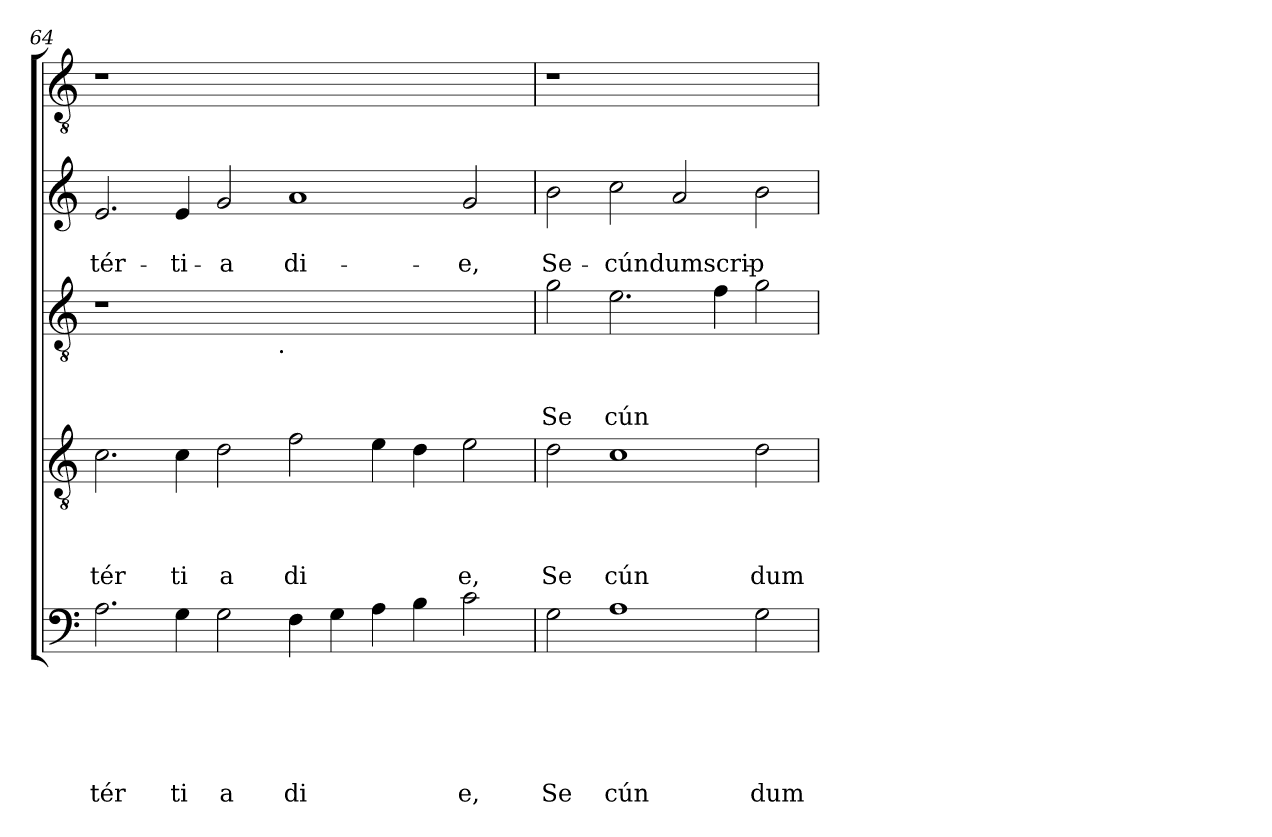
**kern	**text	**text	**text	**text	**text	**text	**kern	**text	**text	**text	**text	**kern	**text	**text	**text	**kern	**text	**text	**kern
*part5	*part5	*part5	*part5	*part5	*part5	*part5	*part4	*part4	*part4	*part4	*part4	*part3	*part3	*part3	*part3	*part2	*part2	*part2	*part1
*staff5	*staff5	*staff5	*staff5	*staff5	*staff5	*staff5	*staff4	*staff4	*staff4	*staff4	*staff4	*staff3	*staff3	*staff3	*staff3	*staff2	*staff2	*staff2	*staff1
*clefF4	*	*	*	*	*	*	*clefGv2	*	*	*	*	*clefGv2	*	*	*	*clefG2	*	*	*clefGv2
*k[]	*	*	*	*	*	*	*k[]	*	*	*	*	*k[]	*	*	*	*k[]	*	*	*k[]
*C:	*	*	*	*	*	*	*C:	*	*	*	*	*C:	*	*	*	*C:	*	*	*C:
=64	=64	=64	=64	=64	=64	=64	=64	=64	=64	=64	=64	=64	=64	=64	=64	=64	=64	=64	=64
!	!	!	!	!	!	!LO:LY:b	!	!	!	!	!LO:LY:b	!	!	!	!	!	!	!LO:LY:b	!
2.A\	.	.	.	.	.	tér	2.c\	.	.	.	tér	1r	.	.	.	2.e/	.	tér-	1r
!	!	!	!	!	!	!LO:LY:b	!	!	!	!	!LO:LY:b	!	!	!	!	!	!	!LO:LY:b	!
4G\	.	.	.	.	.	ti	4c\	.	.	.	ti	.	.	.	.	4e/	.	-ti-	.
!	!	!	!	!	!	!LO:LY:b	!	!	!	!	!LO:LY:b	!	!	!	!	!	!	!LO:LY:b	!
2G\	.	.	.	.	.	a	2d\	.	.	.	a	4...ryy	.	.	.	2g/	.	-a	0ryy
!	!	!	!	!	!	!	!	!	!	!	!	!LO:TX:b:t=.	!	!	!	!	!	!	!
.	.	.	.	.	.	.	.	.	.	.	.	1ryy	.	.	.	.	.	.	.
!	!	!	!	!	!	!LO:LY:b	!	!	!	!	!LO:LY:b	!	!	!	!	!	!	!LO:LY:b	!
4F\	.	.	.	.	.	di	2f\	.	.	.	di	.	.	.	.	1a	.	di-	.
4G\	.	.	.	.	.	.	.	.	.	.	.	.	.	.	.	.	.	.	.
4A\	.	.	.	.	.	.	4e\	.	.	.	.	.	.	.	.	.	.	.	.
4B\	.	.	.	.	.	.	4d\	.	.	.	.	.	.	.	.	.	.	.	.
.	.	.	.	.	.	.	.	.	.	.	.	2ryy	.	.	.	.	.	.	.
!	!	!	!	!	!	!LO:LY:b	!	!	!	!	!LO:LY:b	!	!	!	!	!	!	!LO:LY:b	!
2c\	.	.	.	.	.	e,	2e\	.	.	.	e,	.	.	.	.	2g/	.	-e,	.
.	.	.	.	.	.	.	.	.	.	.	.	32ryy	.	.	.	.	.	.	.
=65	=65	=65	=65	=65	=65	=65	=65	=65	=65	=65	=65	=65	=65	=65	=65	=65	=65	=65	=65
!	!	!	!	!	!	!LO:LY:b	!	!	!	!	!LO:LY:b	!	!	!	!LO:LY:b	!	!	!LO:LY:b	!
2G\	.	.	.	.	.	Se	2d\	.	.	.	Se	2g\	.	.	Se	2b\	.	Se-	1r
!	!	!	!	!	!	!LO:LY:b	!	!	!	!	!LO:LY:b	!	!	!	!LO:LY:b	!	!	!LO:LY:b	!
1A	.	.	.	.	.	cún	1c	.	.	.	cún	2.e\	.	.	cún	2cc\	.	-cúndumscrip-	.
.	.	.	.	.	.	.	.	.	.	.	.	.	.	.	.	2a/	.	.	1ryy
.	.	.	.	.	.	.	.	.	.	.	.	4f\	.	.	.	.	.	.	.
!	!	!	!	!	!	!LO:LY:b	!	!	!	!	!LO:LY:b	!	!	!	!	!	!	!	!
2G\	.	.	.	.	.	dum	2d\	.	.	.	dum	2g\	.	.	.	2b\	.	.	.
=	=	=	=	=	=	=	=	=	=	=	=	=	=	=	=	=	=	=	=
*-	*-	*-	*-	*-	*-	*-	*-	*-	*-	*-	*-	*-	*-	*-	*-	*-	*-	*-	*-
